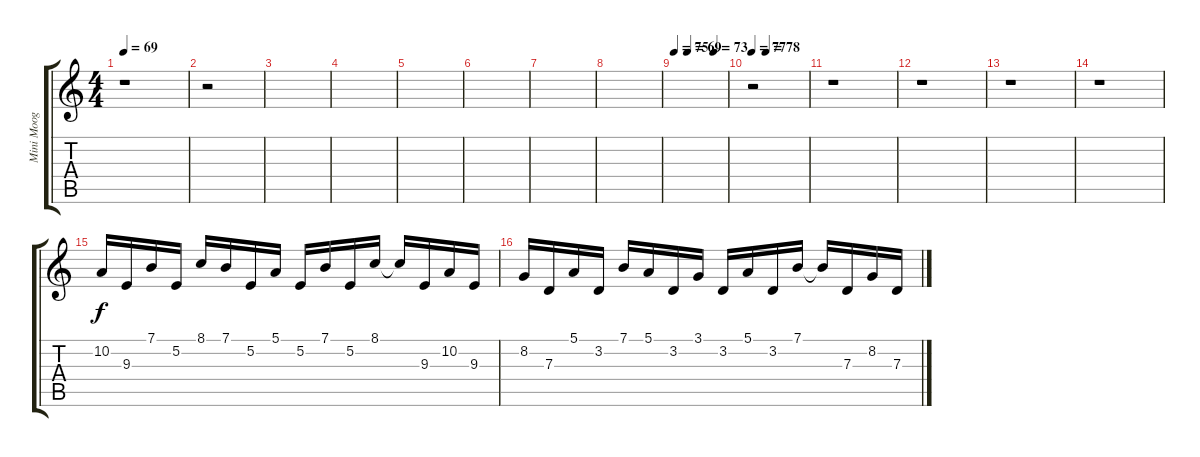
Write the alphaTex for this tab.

\track ("Mini Moog" "Mini Moog") {instrument lead2sawtooth}
\staff {score tabs}
\tuning (E4 B3 G3 D3 A2 E2) {hide}
\ts (4 4)
\tempo 69
\clef g2
\ks c
r.1{dy f} |
r.2 |
|
|
|
|
|
|
\tempo (69 0.25)
\tempo (73 0.75)
\tempo 76
\tempo 75
|
\tempo 77
\tempo (78 0.25)
r.2 |
r.1 |
r.1 |
r.1 |
r.1 |
10.2.16 9.3.16 7.1.16 5.2.16 8.1.16 7.1.16 5.2.16 5.1.16 5.2.16 7.1.16 5.2.16 8.1.16 8.1{t}.16 9.3.16 10.2.16 9.3.16 |
8.2.16 7.3.16 5.1.16 3.2.16 7.1.16 5.1.16 3.2.16 3.1.16 3.2.16 5.1.16 3.2.16 7.1.16 7.1{t}.16 7.3.16 8.2.16 7.3.16
